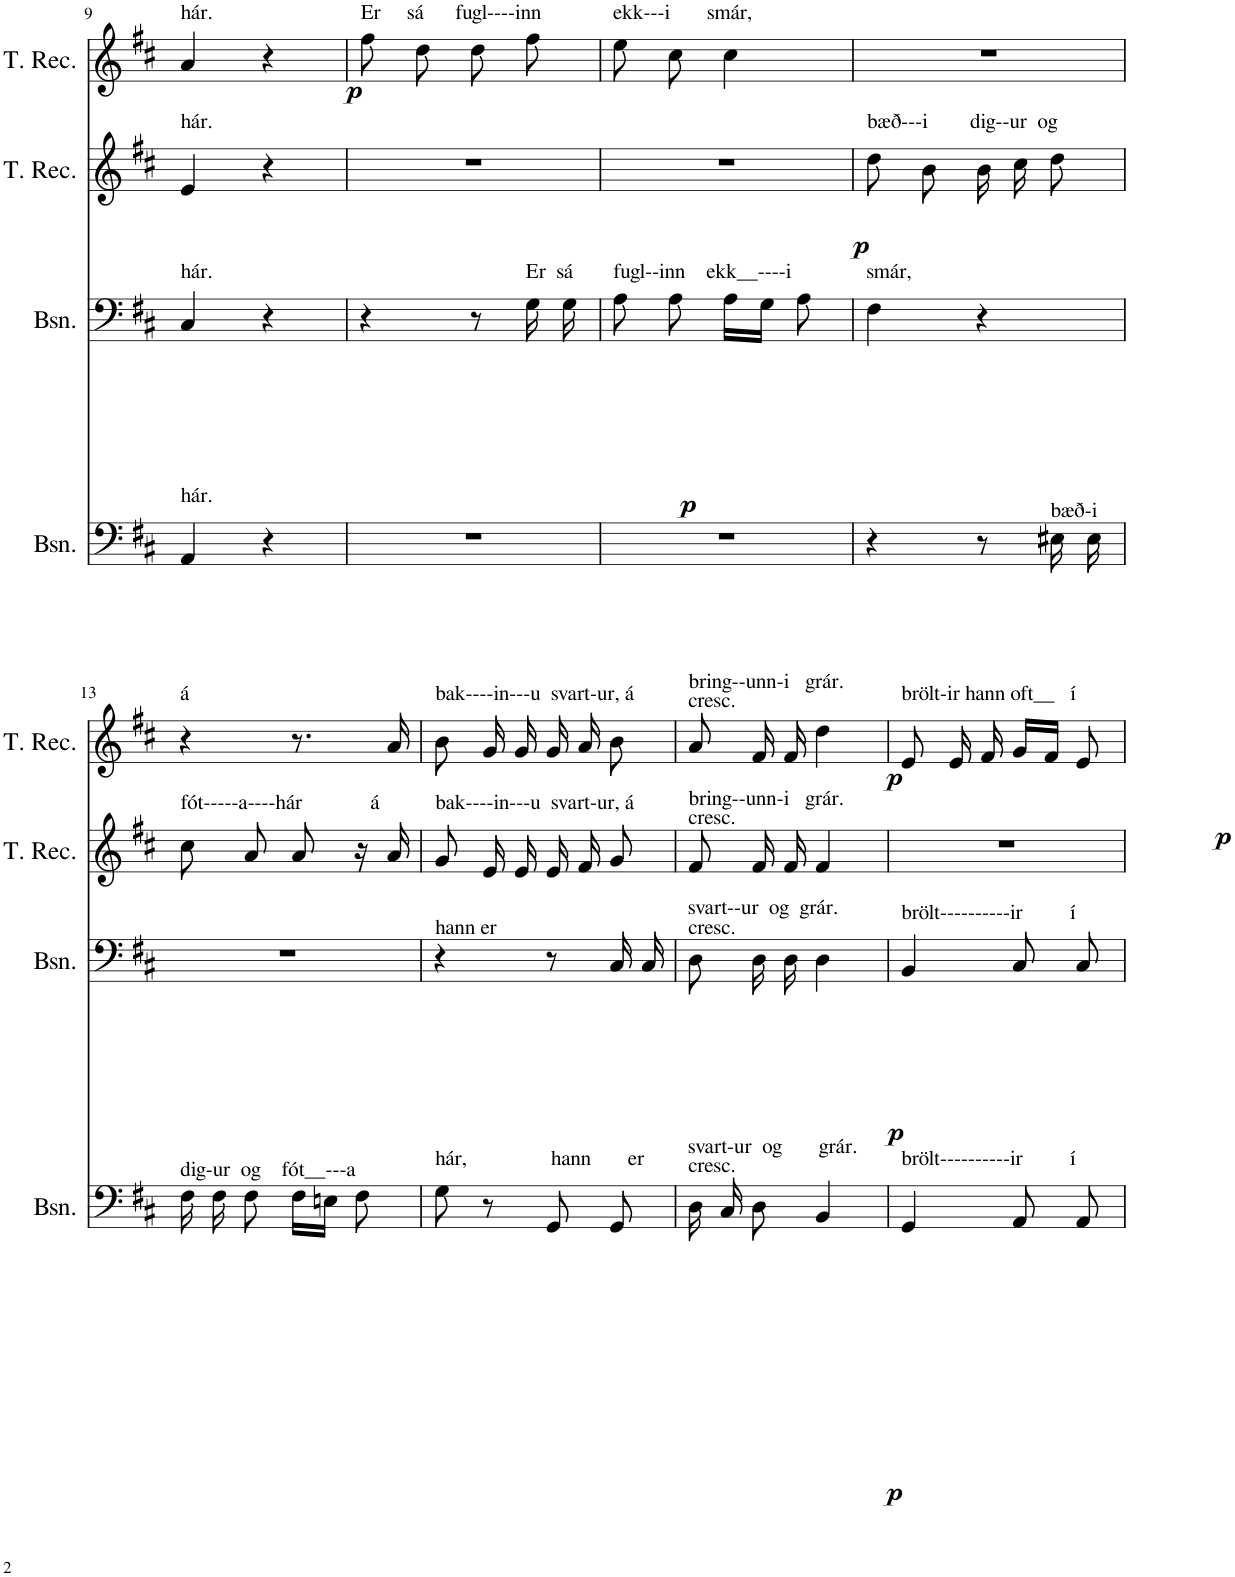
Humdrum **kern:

**kern	**dynam	**kern	**dynam	**kern	**dynam	**kern	**dynam
*part4	*part4	*part3	*part3	*part2	*part2	*part1	*part1
*staff4	*staff4	*staff3	*staff3	*staff2	*staff2	*staff1	*staff1
*I"Bassoon	*	*I"Bassoon	*	*I"Tenor Recorder	*	*I"Tenor Recorder	*
*I'Bsn.	*	*I'Bsn.	*	*I'T. Rec.	*	*I'T. Rec.	*
!!LO:PB:g=z
*clefF4	*	*clefF4	*	*clefG2	*	*clefG2	*
*k[f#c#]	*	*k[f#c#]	*	*k[f#c#]	*	*k[f#c#]	*
*M2/4	*	*M2/4	*	*M2/4	*	*M2/4	*
=9	=9	=9	=9	=9	=9	=9	=9
!	!	!	!	!	!	!LO:TX:a:t=hár.	!
!	!	!	!	!LO:TX:a:t=hár.	!	!	!
!	!	!LO:TX:a:t=hár.	!	!	!	!	!
!LO:TX:a:t=hár.	!	!	!	!	!	!	!
4AA/	.	4C#/	.	4e/	.	4a/	.
4r	.	4r	.	4r	.	4r	.
=10	=10	=10	=10	=10	=10	=10	=10
!	!	!	!	!	!	!LO:TX:a:t=Er     sá      fugl----inn	!
!	!	!	!	!	!	!	!LO:DY:b
2r	.	4r	.	2r	.	8ff#\	p
.	.	.	.	.	.	8dd\	.
.	.	8r	.	.	.	8dd\	.
!	!	!LO:TX:a:t=Er  sá	!	!	!	!	!
!	!	!	!LO:DY:b	!	!	!	!
.	.	16G\	p	.	.	8ff#\	.
.	.	16G\	.	.	.	.	.
=11	=11	=11	=11	=11	=11	=11	=11
!	!	!	!	!	!	!LO:TX:a:t=ekk---i       smár,	!
!	!	!LO:TX:a:t=fugl--inn    ekk__----i	!	!	!	!	!
2r	.	8A\	.	2r	.	8ee\	.
.	.	8A\	.	.	.	8cc#\	.
.	.	16A\LL	.	.	.	4cc#\	.
.	.	16G\JJ	.	.	.	.	.
.	.	8A\	.	.	.	.	.
=12	=12	=12	=12	=12	=12	=12	=12
!	!	!	!	!LO:TX:a:t=bæð---i        dig--ur  og	!	!	!
!	!	!LO:TX:a:t=smár,	!	!	!	!	!
!	!	!	!	!	!LO:DY:b	!	!
4r	.	4F#\	.	8dd\L	p	2r	.
.	.	.	.	8b\J	.	.	.
8r	.	4r	.	16b\LL	.	.	.
.	.	.	.	16cc#\J	.	.	.
!LO:TX:a:t=bæð-i	!	!	!	!	!	!	!
!	!LO:DY:b	!	!	!	!	!	!
16E#X\	p	.	.	8dd\J	.	.	.
16E#\	.	.	.	.	.	.	.
!!LO:LB:g=z
=13	=13	=13	=13	=13	=13	=13	=13
!	!	!	!	!	!	!LO:TX:a:t=á	!
!	!	!	!	!LO:TX:a:t=fót-----a----hár             á	!	!	!
!LO:TX:a:t=dig-ur  og    fót__---a	!	!	!	!	!	!	!
16F#\	.	2r	.	8cc#\L	.	4r	.
16F#\	.	.	.	.	.	.	.
8F#\	.	.	.	8a\J	.	.	.
16F#\LL	.	.	.	8a/	.	8.r	.
16En\JJ	.	.	.	.	.	.	.
8F#\	.	.	.	16r	.	.	.
.	.	.	.	16a/	.	16a/	.
=14	=14	=14	=14	=14	=14	=14	=14
!	!	!	!	!	!	!LO:TX:a:t=bak----in---u  svart-ur, á	!
!	!	!	!	!LO:TX:a:t=bak----in---u  svart-ur, á	!	!	!
!	!	!LO:TX:a:t=hann er	!	!	!	!	!
!LO:TX:a:t=hár,                hann       er	!	!	!	!	!	!	!
8G\	.	4r	.	8g/L	.	8b\	.
8r	.	.	.	16e/L	.	16g/	.
.	.	.	.	16e/JJ	.	16g/	.
8GG/	.	8r	.	16e/LL	.	16g/	.
.	.	.	.	16f#/J	.	16a/	.
8GG/	.	16C#/	.	8g/J	.	8b\	.
.	.	16C#/	.	.	.	.	.
=15	=15	=15	=15	=15	=15	=15	=15
!	!	!	!	!	!	!LO:TX:a:t=cresc.	!
!	!	!	!	!	!	!LO:TX:a:t=bring--unn-i   grár.	!
!	!	!	!	!LO:TX:a:t=cresc.	!	!	!
!	!	!	!	!LO:TX:a:t=bring--unn-i   grár.	!	!	!
!	!	!LO:TX:a:t=cresc.	!	!	!	!	!
!	!	!LO:TX:a:t=svart--ur  og  grár.	!	!	!	!	!
!LO:TX:a:t=cresc.	!	!	!	!	!	!	!
!LO:TX:a:t=svart-ur  og       grár.	!	!	!	!	!	!	!
16D\	.	8D\	.	8f#/L	.	8a/	.
16C#/	.	.	.	.	.	.	.
8D\	.	16D\	.	16f#/L	.	16f#/	.
.	.	16D\	.	16f#/JJ	.	16f#/	.
4BB/	.	4D\	.	4f#/	.	4dd\	.
=16	=16	=16	=16	=16	=16	=16	=16
!	!	!	!	!	!	!LO:TX:a:t=brölt-ir hann oft__   í	!
!	!	!LO:TX:a:t=brölt----------ir         í	!	!	!	!	!
!LO:TX:a:t=brölt----------ir         í	!	!	!	!	!	!	!
!	!LO:DY:b	!	!LO:DY:b	!	!	!	!LO:DY:b
4GG/	p	4BB/	p	2r	.	8e/	p
.	.	.	.	.	.	16e/	.
.	.	.	.	.	.	16f#/	.
8AA/	.	8C#/	.	.	.	16g/LL	.
.	.	.	.	.	.	16f#/JJ	.
8AA/	.	8C#/	.	.	.	8e/	.
=	=	=	=	=	=	=	=
*-	*-	*-	*-	*-	*-	*-	*-
